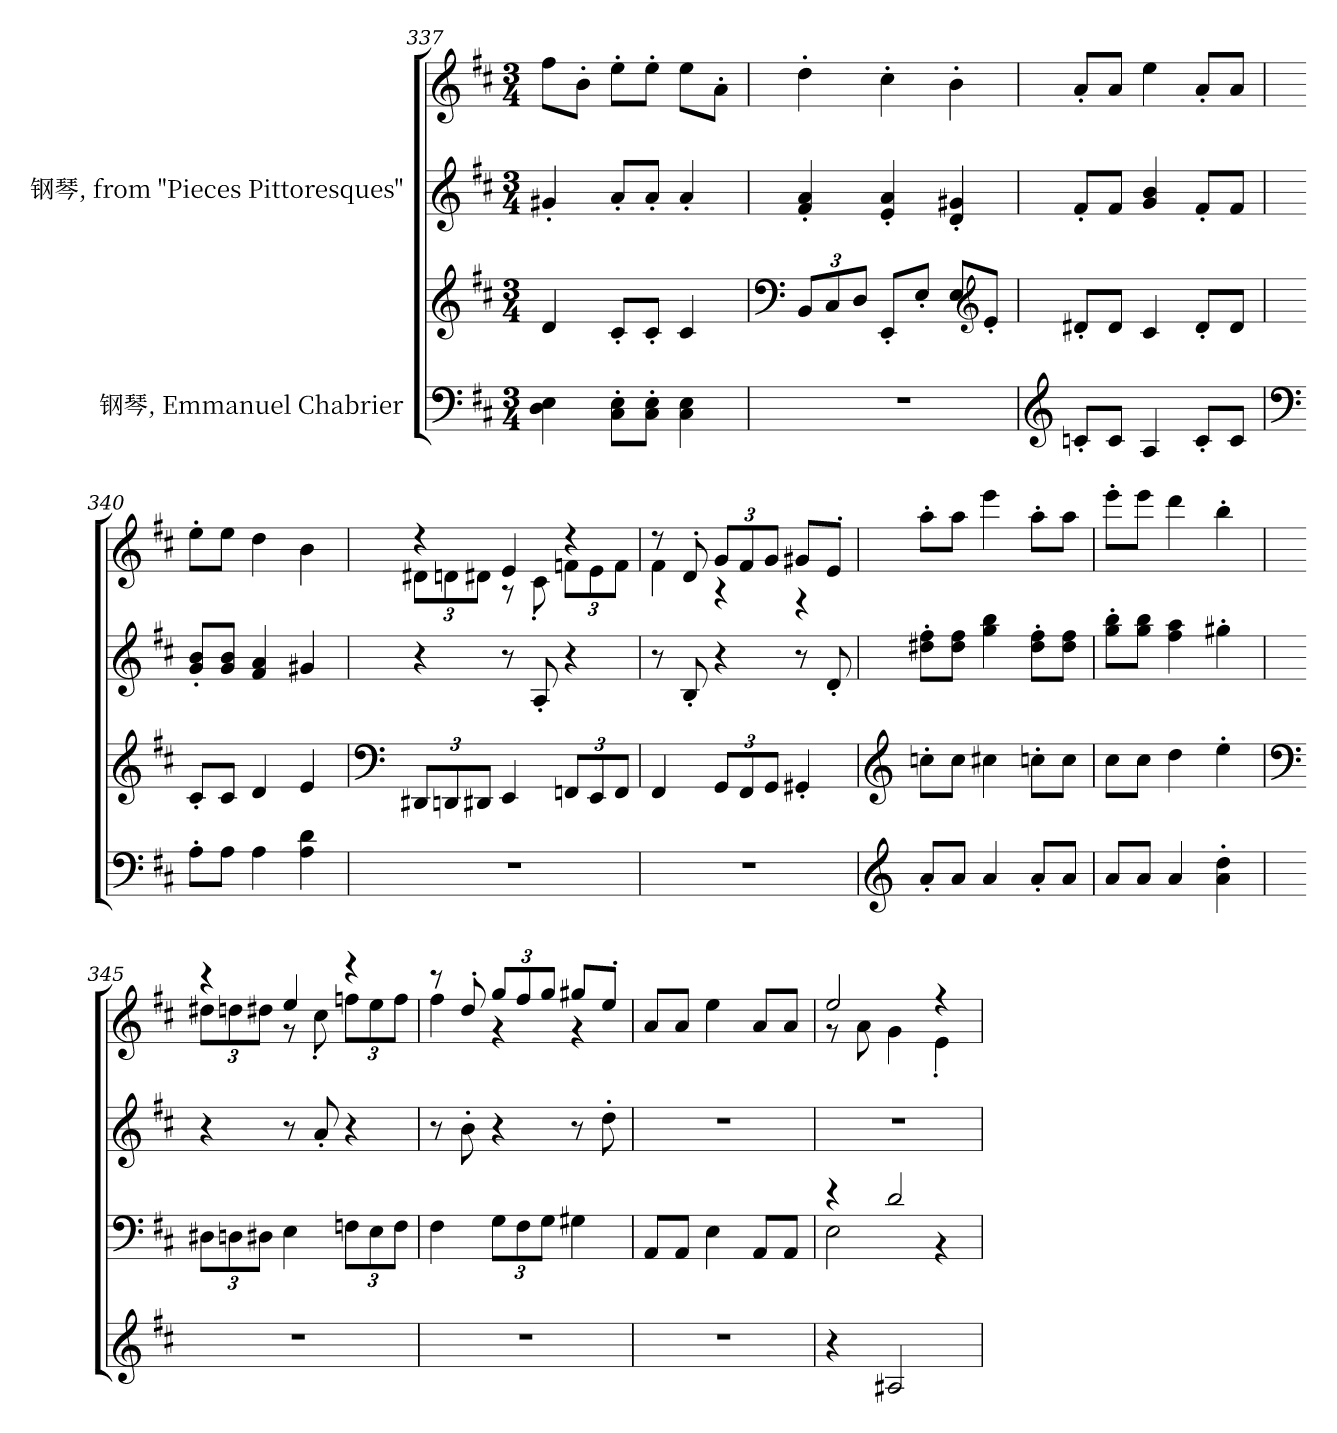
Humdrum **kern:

**kern	**kern	**kern	**kern
*part2	*part2	*part1	*part1
*staff4	*staff3	*staff2	*staff1
*I"钢琴, Emmanuel Chabrier	*	*I"钢琴, from &quot;Pieces Pittoresques&quot;	*
*clefF4	*clefG2	*clefG2	*clefG2
*k[f#c#]	*k[f#c#]	*k[f#c#]	*k[f#c#]
*M3/4	*M3/4	*M3/4	*M3/4
=337	=337	=337	=337
4D\ 4E\	4d/	4g#X'/	8ff#\L
.	.	.	8b'\J
8C#\' 8E\'L	8c#'/L	8a'/L	8ee'\L
8C#\' 8E\'J	8c#'/J	8a'/J	8ee'\J
4C#\ 4E\	4c#/	4a'/	8ee\L
.	.	.	8a'\J
=338	=338	=338	=338
*	*clefF4	*	*
*	*Xbrackettup	*	*
2.r	12BB/L	4f#/' 4a/'	4dd'\
.	12C#/	.	.
.	12D/J	.	.
.	8EE'/L	4e/' 4a/'	4cc#'\
.	8E'/J	.	.
.	8E/L	4d/' 4g#X/'	4b'\
*	*clefG2	*	*
.	8e'/J	.	.
=339	=339	=339	=339
*clefG2	*	*	*
8cn'/L	8d#X'/L	8f#'/L	8a'/L
8c/J	8d#/J	8f#/J	8a/J
4A/	4c#/	4g/ 4b/	4ee\
8c'/L	8d#'/L	8f#'/L	8a'/L
8c/J	8d#/J	8f#/J	8a/J
!!LO:LB:g=z
=340	=340	=340	=340
*clefF4	*	*	*
8A'\L	8c#'/L	8g/' 8b/'L	8ee'\L
8A\J	8c#/J	8g/ 8b/J	8ee\J
4A\	4d/	4f#/ 4a/	4dd\
4A\ 4d\	4e/	4g#X/	4b\
=341	=341	=341	=341
*	*clefF4	*	*
*	*	*	*^
*	*	*	*	*Xbrackettup
2.r	12DD#X/L	4r	4r	12d#X\L
.	12DDn/	.	.	12dn\
.	12DD#X/J	.	.	12d#X\J
.	4EE/	8r	4e/	8r
.	.	8A'/	.	8c#'\
.	12FFn/L	4r	4r	12fn\L
.	12EE/	.	.	12e\
.	12FF/J	.	.	12f\J
=342	=342	=342	=342	=342
2.r	4FF#/	8r	8r	4f#\
.	.	8B'/	8d'/	.
.	12GG/L	4r	12g/L	4r
.	12FF#/	.	12f#/	.
.	12GG/J	.	12g/J	.
.	4GG#X'/	8r	8g#X/L	4r
.	.	8d'/	8e'/J	.
*	*	*	*v	*v
=343	=343	=343	=343
*clefG2	*clefG2	*	*
8a'/L	8ccn'\L	8dd#X\' 8ff#\'L	8aa'\L
8a/J	8cc\J	8dd#\ 8ff#\J	8aa\J
4a/	4cc#X\	4gg\ 4bb\	4eee\
8a'/L	8ccn'\L	8dd#\' 8ff#\'L	8aa'\L
8a/J	8cc\J	8dd#\ 8ff#\J	8aa\J
!!LO:LB:g=z
=344	=344	=344	=344
8a/L	8cc#\L	8gg\' 8bb\'L	8eee'\L
8a/J	8cc#\J	8gg\ 8bb\J	8eee\J
4a/	4dd\	4ff#\ 4aa\	4ddd\
4a\' 4dd\'	4ee'\	4gg#X'\	4bb'\
=345	=345	=345	=345
*	*clefF4	*	*
*	*	*	*^
2.r	12D#X\L	4r	4r	12dd#X\L
.	12Dn\	.	.	12ddn\
.	12D#X\J	.	.	12dd#X\J
.	4E\	8r	4ee/	8r
.	.	8a'/	.	8cc#'\
.	12Fn\L	4r	4r	12ffn\L
.	12E\	.	.	12ee\
.	12F\J	.	.	12ff\J
=346	=346	=346	=346	=346
2.r	4F#\	8r	8r	4ff#\
.	.	8b'\	8dd'/	.
.	12G\L	4r	12gg/L	4r
.	12F#\	.	12ff#/	.
.	12G\J	.	12gg/J	.
.	4G#X\	8r	8gg#X/L	4r
.	.	8dd'\	8ee'/J	.
*	*	*	*v	*v
=347	=347	=347	=347
2.r	8AA/L	2.r	8a/L
.	8AA/J	.	8a/J
.	4E\	.	4ee\
.	8AA/L	.	8a/L
.	8AA/J	.	8a/J
=348	=348	=348	=348
*	*^	*	*^
4r	4r	2E\	2.r	2ee/	8r
.	.	.	.	.	8a\
2A#X/	2d/	.	.	.	4g\
.	.	4r	.	4r	4e'\
*	*v	*v	*	*v	*v
=	=	=	=
*-	*-	*-	*-
